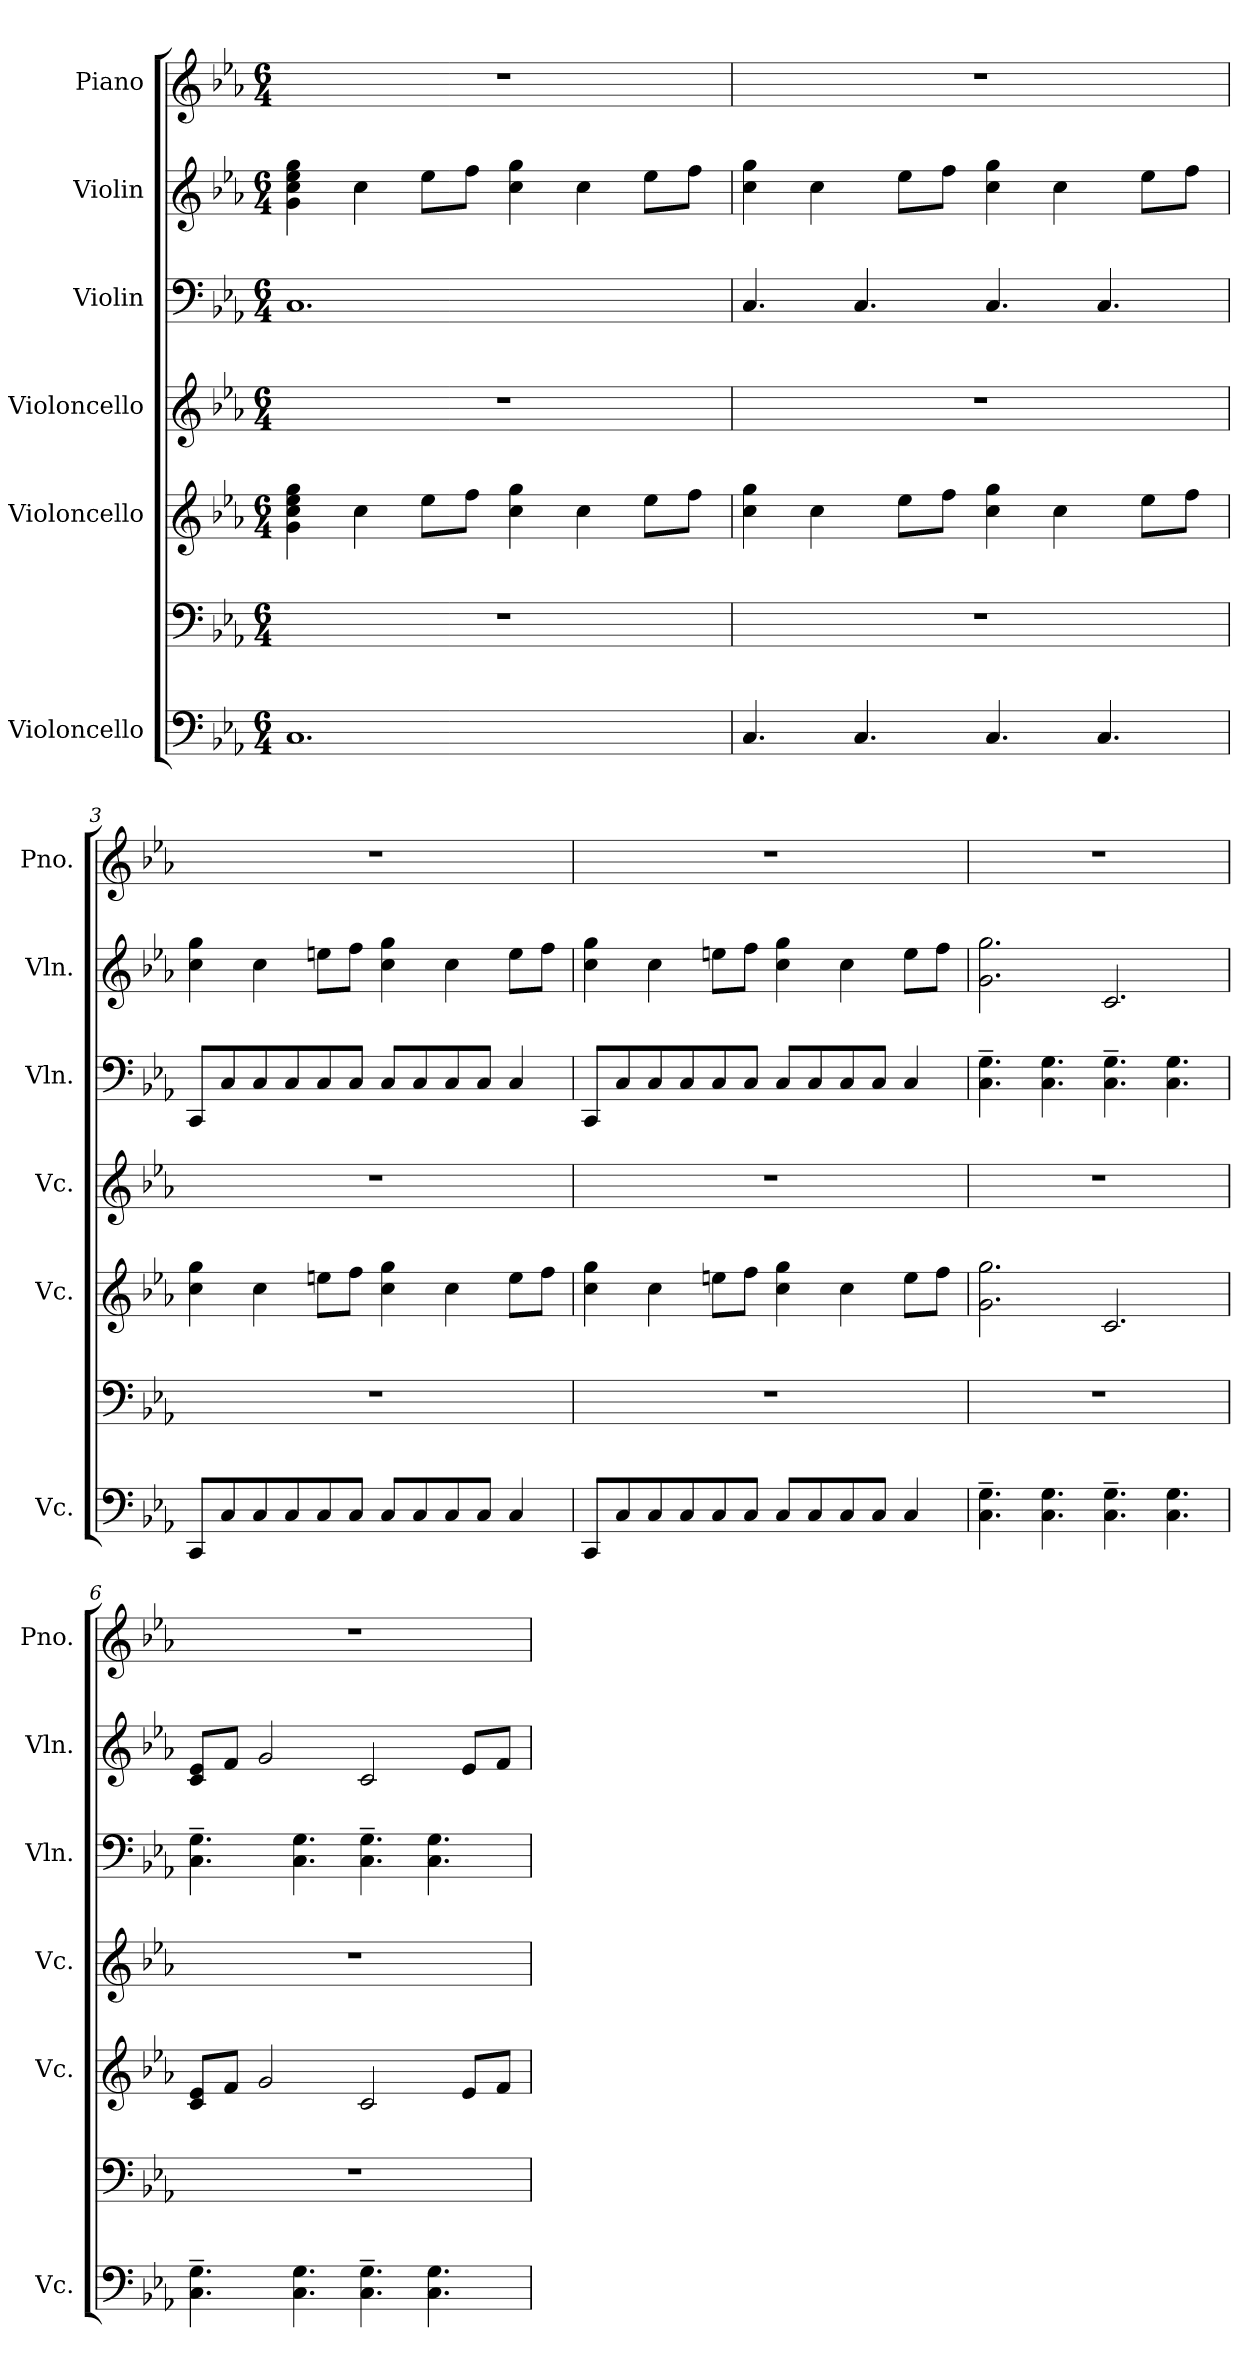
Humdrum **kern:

**kern	**kern	**kern	**kern	**kern	**kern	**kern
*part6	*part6	*part5	*part4	*part3	*part2	*part1
*staff7	*staff6	*staff5	*staff4	*staff3	*staff2	*staff1
*I"Violoncello	*	*I"Violoncello	*I"Violoncello	*I"Violin	*I"Violin	*I"Piano
*I'Vc.	*	*I'Vc.	*I'Vc.	*I'Vln.	*I'Vln.	*I'Pno.
*clefF4	*clefF4	*clefG2	*clefG2	*clefF4	*clefG2	*clefG2
*k[b-e-a-]	*k[b-e-a-]	*k[b-e-a-]	*k[b-e-a-]	*k[b-e-a-]	*k[b-e-a-]	*k[b-e-a-]
*M6/4	*M6/4	*M6/4	*M6/4	*M6/4	*M6/4	*M6/4
=1	=1	=1	=1	=1	=1	=1
1.C	1.r	4g\ 4cc\ 4ee-\ 4gg\	1.r	1.C	4g\ 4cc\ 4ee-\ 4gg\	1.r
.	.	4cc\	.	.	4cc\	.
.	.	8ee-\L	.	.	8ee-\L	.
.	.	8ff\J	.	.	8ff\J	.
.	.	4cc\ 4gg\	.	.	4cc\ 4gg\	.
.	.	4cc\	.	.	4cc\	.
.	.	8ee-\L	.	.	8ee-\L	.
.	.	8ff\J	.	.	8ff\J	.
=2	=2	=2	=2	=2	=2	=2
4.C/	1.r	4cc\ 4gg\	1.r	4.C/	4cc\ 4gg\	1.r
.	.	4cc\	.	.	4cc\	.
4.C/	.	.	.	4.C/	.	.
.	.	8ee-\L	.	.	8ee-\L	.
.	.	8ff\J	.	.	8ff\J	.
4.C/	.	4cc\ 4gg\	.	4.C/	4cc\ 4gg\	.
.	.	4cc\	.	.	4cc\	.
4.C/	.	.	.	4.C/	.	.
.	.	8ee-\L	.	.	8ee-\L	.
.	.	8ff\J	.	.	8ff\J	.
=3	=3	=3	=3	=3	=3	=3
8CC/L	1.r	4cc\ 4gg\	1.r	8CC/L	4cc\ 4gg\	1.r
8C/	.	.	.	8C/	.	.
8C/	.	4cc\	.	8C/	4cc\	.
8C/	.	.	.	8C/	.	.
8C/	.	8een\L	.	8C/	8een\L	.
8C/J	.	8ff\J	.	8C/J	8ff\J	.
8C/L	.	4cc\ 4gg\	.	8C/L	4cc\ 4gg\	.
8C/	.	.	.	8C/	.	.
8C/	.	4cc\	.	8C/	4cc\	.
8C/J	.	.	.	8C/J	.	.
4C/	.	8ee\L	.	4C/	8ee\L	.
.	.	8ff\J	.	.	8ff\J	.
!!LO:LB:g=z
=4	=4	=4	=4	=4	=4	=4
8CC/L	1.r	4cc\ 4gg\	1.r	8CC/L	4cc\ 4gg\	1.r
8C/	.	.	.	8C/	.	.
8C/	.	4cc\	.	8C/	4cc\	.
8C/	.	.	.	8C/	.	.
8C/	.	8een\L	.	8C/	8een\L	.
8C/J	.	8ff\J	.	8C/J	8ff\J	.
8C/L	.	4cc\ 4gg\	.	8C/L	4cc\ 4gg\	.
8C/	.	.	.	8C/	.	.
8C/	.	4cc\	.	8C/	4cc\	.
8C/J	.	.	.	8C/J	.	.
4C/	.	8ee\L	.	4C/	8ee\L	.
.	.	8ff\J	.	.	8ff\J	.
=5	=5	=5	=5	=5	=5	=5
4.C~\ 4.G~\	1.r	2.g\ 2.gg\	1.r	4.C~\ 4.G~\	2.g\ 2.gg\	1.r
4.C\ 4.G\	.	.	.	4.C\ 4.G\	.	.
4.C~\ 4.G~\	.	2.c/	.	4.C~\ 4.G~\	2.c/	.
4.C\ 4.G\	.	.	.	4.C\ 4.G\	.	.
=6	=6	=6	=6	=6	=6	=6
4.C~\ 4.G~\	1.r	8c/ 8e-/L	1.r	4.C~\ 4.G~\	8c/ 8e-/L	1.r
.	.	8f/J	.	.	8f/J	.
.	.	2g/	.	.	2g/	.
4.C\ 4.G\	.	.	.	4.C\ 4.G\	.	.
4.C~\ 4.G~\	.	2c/	.	4.C~\ 4.G~\	2c/	.
4.C\ 4.G\	.	.	.	4.C\ 4.G\	.	.
.	.	8e-/L	.	.	8e-/L	.
.	.	8f/J	.	.	8f/J	.
=	=	=	=	=	=	=
*-	*-	*-	*-	*-	*-	*-
